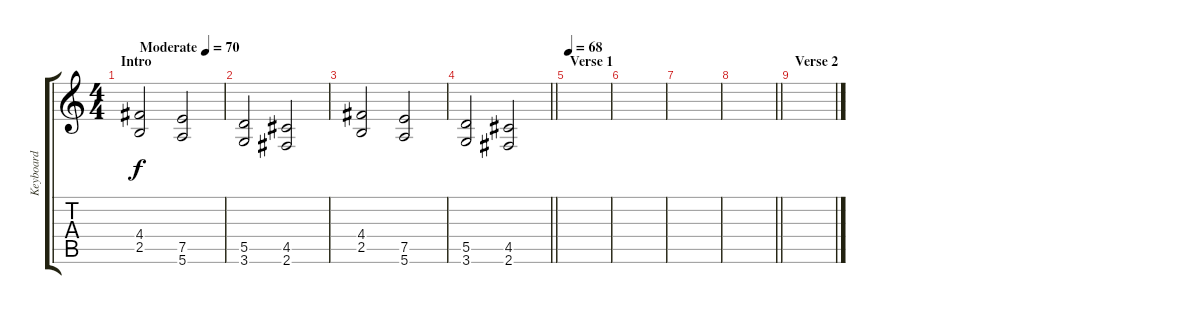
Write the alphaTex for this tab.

\track ("Keyboard" "Keyboard") {instrument overdrivenguitar}
\staff {score tabs}
\tuning (E4 B3 G3 D3 A2 E2) {hide}
\ts (4 4)
\section ("" "Intro")
\tempo (70 "Moderate")
\clef g2
\ks c
(4.4 2.5).2{dy f instrument overdrivenguitar} (7.5 5.6).2 |
(5.5 3.6).2 (4.5 2.6).2 |
(4.4 2.5).2 (7.5 5.6).2 |
\barLineRight lightlight
(5.5 3.6).2 (4.5 2.6).2 |
\section ("" "Verse 1")
\tempo 68
|
|
|
\barLineRight lightlight
|
\section ("" "Verse 2")
